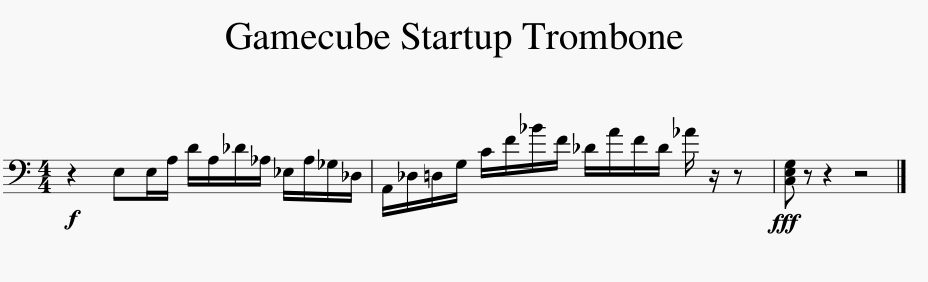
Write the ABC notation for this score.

X:1
L:1/8
M:4/4
I:linebreak $
K:C
V:1 bass
V:1
!f! z2 E,E,/A,/ D/A,/_D/_A,/ _E,/A,/_G,/_D,/ | A,,/_D,/=D,/G,/ C/F/_B/F/ _D/A/F/D/ _A/ z/ z |!fff! [C,E,G,] z z2 z4 |] %3
